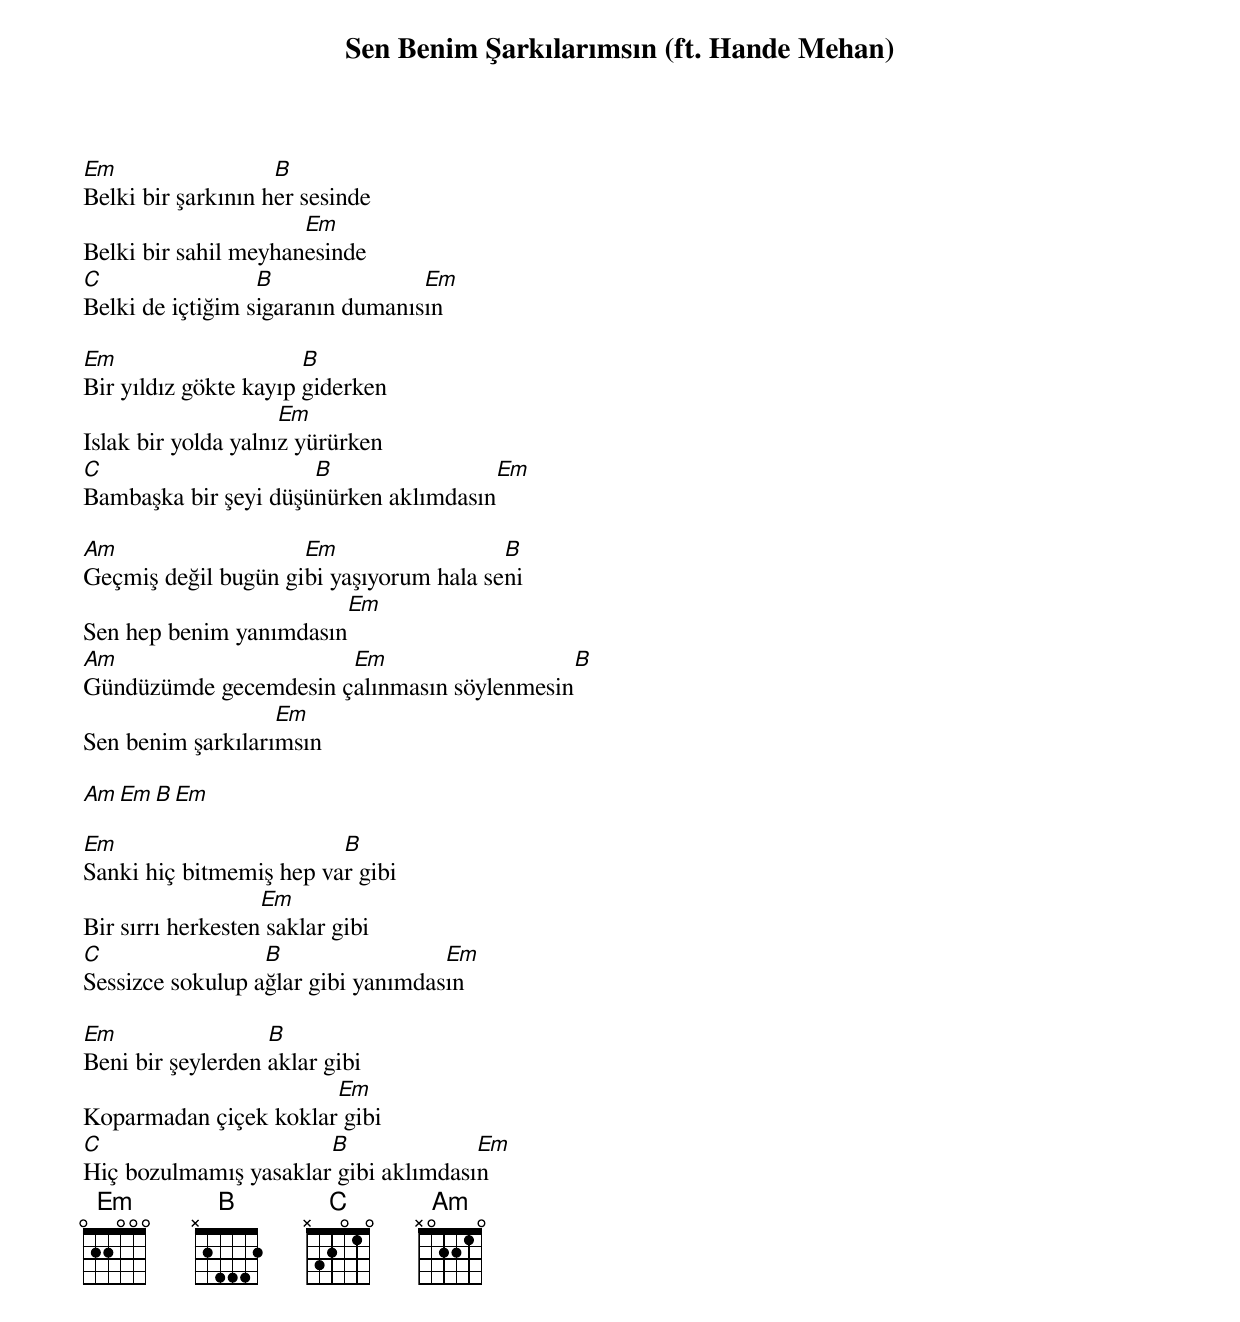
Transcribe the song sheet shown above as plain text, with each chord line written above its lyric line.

{title: Sen Benim Şarkılarımsın (ft. Hande Mehan)}
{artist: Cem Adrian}

Em                  B
Belki bir şarkının her sesinde
                      Em
Belki bir sahil meyhanesinde
C                 B               Em
Belki de içtiğim sigaranın dumanısın

Em                     B
Bir yıldız gökte kayıp giderken
                     Em
Islak bir yolda yalnız yürürken
C                     B                 Em
Bambaşka bir şeyi düşünürken aklımdasın

Am                   Em                  B
Geçmiş değil bugün gibi yaşıyorum hala seni
                         Em
Sen hep benim yanımdasın
Am                     Em                      B
Gündüzümde gecemdesin çalınmasın söylenmesin
                   Em
Sen benim şarkılarımsın

Am Em B Em

Em                       B
Sanki hiç bitmemiş hep var gibi
                   Em
Bir sırrı herkesten saklar gibi
C                 B                 Em
Sessizce sokulup ağlar gibi yanımdasın

Em                 B
Beni bir şeylerden aklar gibi
                       Em
Koparmadan çiçek koklar gibi
C                      B              Em
Hiç bozulmamış yasaklar gibi aklımdasın
